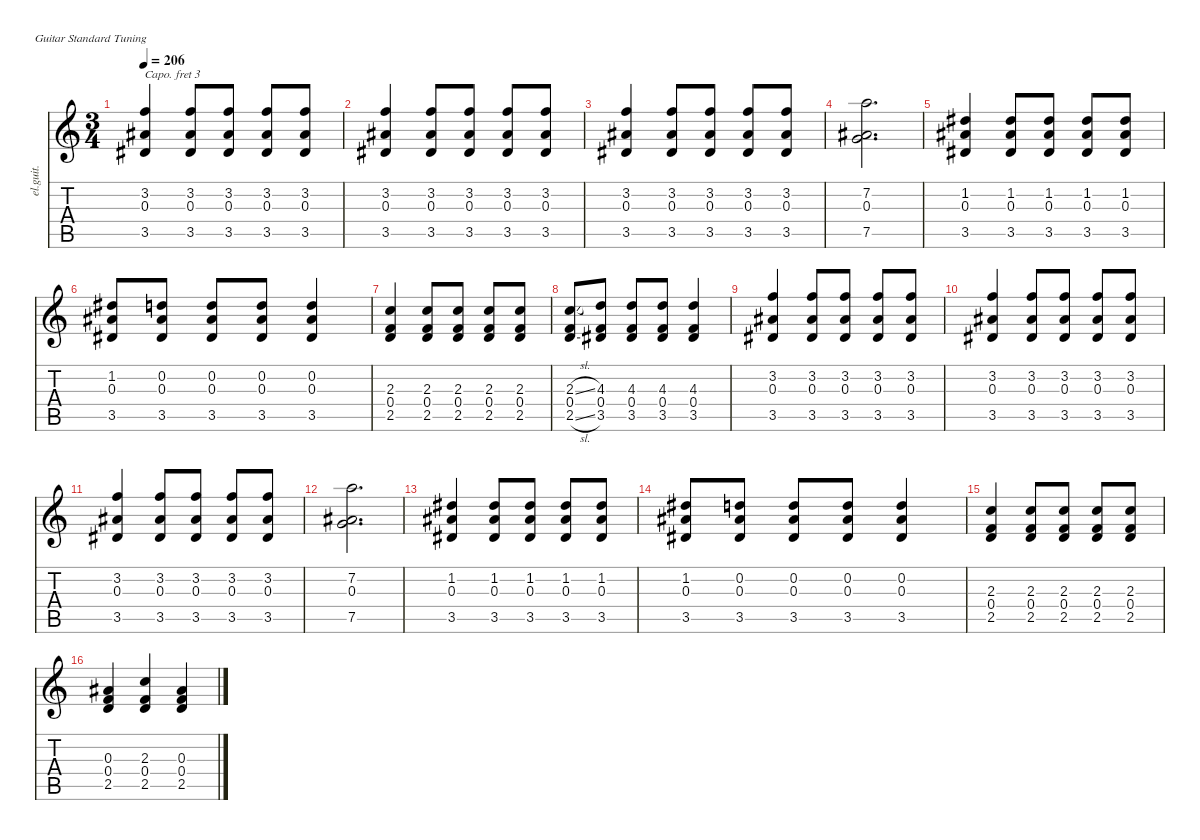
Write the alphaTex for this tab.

\defaultSystemsLayout 4
\hideDynamics
\bracketExtendMode nobrackets
\otherSystemsTrackNameOrientation horizontal
\track ("Clean Guitar" "el.guit.") {instrument electricguitarclean}
\staff {score tabs}
\capo 3
\tuning (E4 B3 G3 D3 A2 E2)
\ts (3 4)
\tempo 206
\clef g2
\ks c
(3.5{acc #} 0.3{acc #} 3.2).4{dy mf beam Up} (3.5{acc #} 0.3{acc #} 3.2).8{beam Up} (3.5{acc #} 0.3{acc #} 3.2).8{beam Up} (3.5{acc #} 0.3{acc #} 3.2).8{beam Up} (3.5{acc #} 0.3{acc #} 3.2).8{beam Up} |
(3.5{acc #} 0.3{acc #} 3.2).4{beam Up} (3.5{acc #} 0.3{acc #} 3.2).8{beam Up} (3.5{acc #} 0.3{acc #} 3.2).8{beam Up} (3.5{acc #} 0.3{acc #} 3.2).8{beam Up} (3.5{acc #} 0.3{acc #} 3.2).8{beam Up} |
(3.5{acc #} 0.3{acc #} 3.2).4{beam Up} (3.5{acc #} 0.3{acc #} 3.2).8{beam Up} (3.5{acc #} 0.3{acc #} 3.2).8{beam Up} (3.5{acc #} 0.3{acc #} 3.2).8{beam Up} (3.5{acc #} 0.3{acc #} 3.2).8{beam Up} |
(7.2 7.5 0.3{acc #}).2{d beam Down} |
(3.5{acc #} 1.2{acc #} 0.3{acc #}).4{beam Up} (0.3{acc #} 1.2{acc #} 3.5{acc #}).8{beam Up} (0.3{acc #} 1.2{acc #} 3.5{acc #}).8{beam Up} (0.3{acc #} 1.2{acc #} 3.5{acc #}).8{beam Up} (0.3{acc #} 1.2{acc #} 3.5{acc #}).8{beam Up} |
(3.5{acc #} 1.2{acc #} 0.3{acc #}).8{beam Up} (0.2 0.3{acc #} 3.5{acc #}).8{beam Up} (0.2 0.3{acc #} 3.5{acc #}).8{beam Up} (0.2 0.3{acc #} 3.5{acc #}).8{beam Up} (0.2 0.3{acc #} 3.5{acc #}).4{beam Up} |
(2.5 2.3 0.4).4{beam Up} (0.4 2.3 2.5).8{beam Up} (0.4 2.3 2.5).8{beam Up} (0.4 2.3 2.5).8{beam Up} (0.4 2.3 2.5).8{beam Up} |
(2.5{sl} 0.4 2.3{sl}).8{beam Up} (4.3 0.4 3.5{acc #}).8{beam Up} (3.5{acc #} 0.4 4.3).8{beam Up} (3.5{acc #} 0.4 4.3).8{beam Up} (3.5{acc #} 0.4 4.3).4{beam Up} |
(3.5{acc #} 0.3{acc #} 3.2).4{beam Up} (3.5{acc #} 0.3{acc #} 3.2).8{beam Up} (3.5{acc #} 0.3{acc #} 3.2).8{beam Up} (3.5{acc #} 0.3{acc #} 3.2).8{beam Up} (3.5{acc #} 0.3{acc #} 3.2).8{beam Up} |
(3.5{acc #} 0.3{acc #} 3.2).4{beam Up} (3.5{acc #} 0.3{acc #} 3.2).8{beam Up} (3.5{acc #} 0.3{acc #} 3.2).8{beam Up} (3.5{acc #} 0.3{acc #} 3.2).8{beam Up} (3.5{acc #} 0.3{acc #} 3.2).8{beam Up} |
(3.5{acc #} 0.3{acc #} 3.2).4{beam Up} (3.5{acc #} 0.3{acc #} 3.2).8{beam Up} (3.5{acc #} 0.3{acc #} 3.2).8{beam Up} (3.5{acc #} 0.3{acc #} 3.2).8{beam Up} (3.5{acc #} 0.3{acc #} 3.2).8{beam Up} |
(7.2 7.5 0.3{acc #}).2{d beam Down} |
(3.5{acc #} 1.2{acc #} 0.3{acc #}).4{beam Up} (0.3{acc #} 1.2{acc #} 3.5{acc #}).8{beam Up} (0.3{acc #} 1.2{acc #} 3.5{acc #}).8{beam Up} (0.3{acc #} 1.2{acc #} 3.5{acc #}).8{beam Up} (0.3{acc #} 1.2{acc #} 3.5{acc #}).8{beam Up} |
(3.5{acc #} 1.2{acc #} 0.3{acc #}).8{beam Up} (0.2 0.3{acc #} 3.5{acc #}).8{beam Up} (0.2 0.3{acc #} 3.5{acc #}).8{beam Up} (0.2 0.3{acc #} 3.5{acc #}).8{beam Up} (0.2 0.3{acc #} 3.5{acc #}).4{beam Up} |
(2.5 2.3 0.4).4{beam Up} (0.4 2.3 2.5).8{beam Up} (0.4 2.3 2.5).8{beam Up} (0.4 2.3 2.5).8{beam Up} (0.4 2.3 2.5).8{beam Up} |
(2.5 0.4 0.3{acc #}).4{beam Up} (2.3 0.4 2.5).4{beam Up} (0.3{acc #} 0.4 2.5).4{beam Up}
